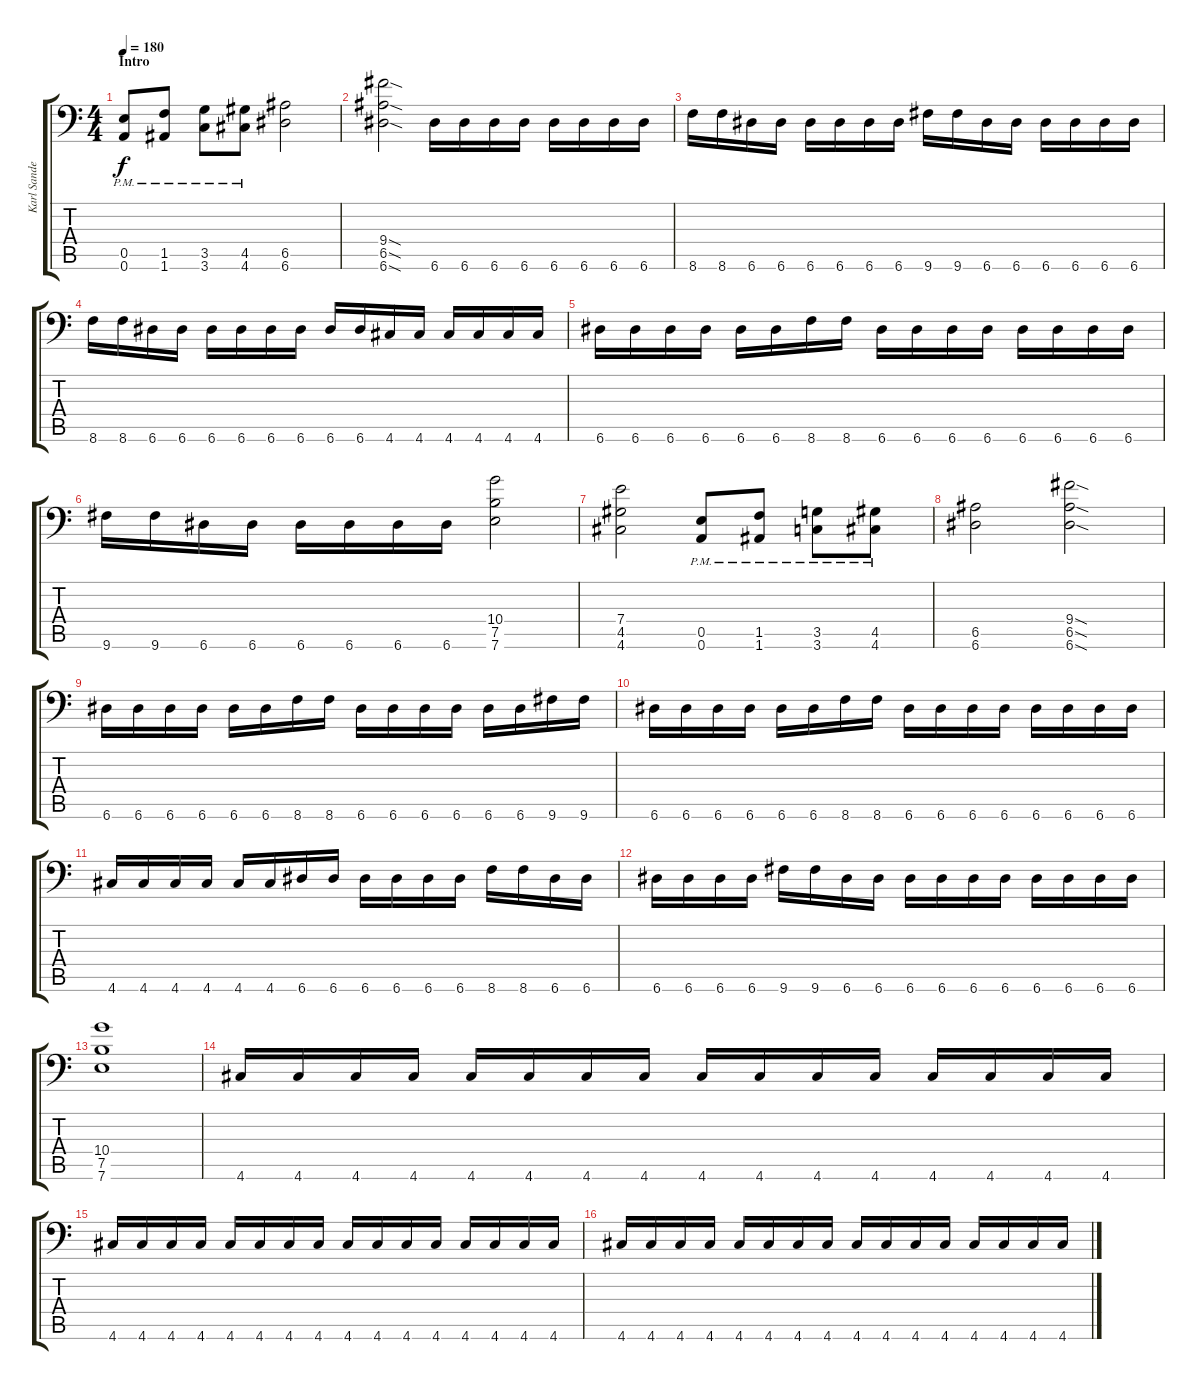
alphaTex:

\track ("Karl Sanders" "Karl Sande") {instrument distortionguitar}
\staff {score tabs}
\tuning (B3 Gb3 D3 A2 E2 A1) {hide}
\ts (4 4)
\section ("" "Intro")
\tempo 180
\clef f4
\ks c
(0.5{pm} 0.6{pm}).8{dy f instrument distortionguitar} (1.5{pm} 1.6{pm}).8 (3.5{pm} 3.6{pm}).8 (4.5{pm} 4.6{pm}).8 (6.5 6.6).2 |
(9.4{sod} 6.5{sod} 6.6{sod}).2 6.6.16 6.6.16 6.6.16 6.6.16 6.6.16 6.6.16 6.6.16 6.6.16 |
8.6.16 8.6.16 6.6.16 6.6.16 6.6.16 6.6.16 6.6.16 6.6.16 9.6.16 9.6.16 6.6.16 6.6.16 6.6.16 6.6.16 6.6.16 6.6.16 |
8.6.16 8.6.16 6.6.16 6.6.16 6.6.16 6.6.16 6.6.16 6.6.16 6.6.16 6.6.16 4.6.16 4.6.16 4.6.16 4.6.16 4.6.16 4.6.16 |
6.6.16 6.6.16 6.6.16 6.6.16 6.6.16 6.6.16 8.6.16 8.6.16 6.6.16 6.6.16 6.6.16 6.6.16 6.6.16 6.6.16 6.6.16 6.6.16 |
9.6.16 9.6.16 6.6.16 6.6.16 6.6.16 6.6.16 6.6.16 6.6.16 (10.4 7.5 7.6).2 |
(7.4 4.5 4.6).2 (0.5{pm} 0.6{pm}).8 (1.5{pm} 1.6{pm}).8 (3.5{pm} 3.6{pm}).8 (4.5{pm} 4.6{pm}).8 |
(6.5 6.6).2 (9.4{sod} 6.5{sod} 6.6{sod}).2 |
6.6.16 6.6.16 6.6.16 6.6.16 6.6.16 6.6.16 8.6.16 8.6.16 6.6.16 6.6.16 6.6.16 6.6.16 6.6.16 6.6.16 9.6.16 9.6.16 |
6.6.16 6.6.16 6.6.16 6.6.16 6.6.16 6.6.16 8.6.16 8.6.16 6.6.16 6.6.16 6.6.16 6.6.16 6.6.16 6.6.16 6.6.16 6.6.16 |
4.6.16 4.6.16 4.6.16 4.6.16 4.6.16 4.6.16 6.6.16 6.6.16 6.6.16 6.6.16 6.6.16 6.6.16 8.6.16 8.6.16 6.6.16 6.6.16 |
6.6.16 6.6.16 6.6.16 6.6.16 9.6.16 9.6.16 6.6.16 6.6.16 6.6.16 6.6.16 6.6.16 6.6.16 6.6.16 6.6.16 6.6.16 6.6.16 |
(10.4 7.5 7.6).1 |
4.6.16 4.6.16 4.6.16 4.6.16 4.6.16 4.6.16 4.6.16 4.6.16 4.6.16 4.6.16 4.6.16 4.6.16 4.6.16 4.6.16 4.6.16 4.6.16 |
4.6.16 4.6.16 4.6.16 4.6.16 4.6.16 4.6.16 4.6.16 4.6.16 4.6.16 4.6.16 4.6.16 4.6.16 4.6.16 4.6.16 4.6.16 4.6.16 |
4.6.16 4.6.16 4.6.16 4.6.16 4.6.16 4.6.16 4.6.16 4.6.16 4.6.16 4.6.16 4.6.16 4.6.16 4.6.16 4.6.16 4.6.16 4.6.16
